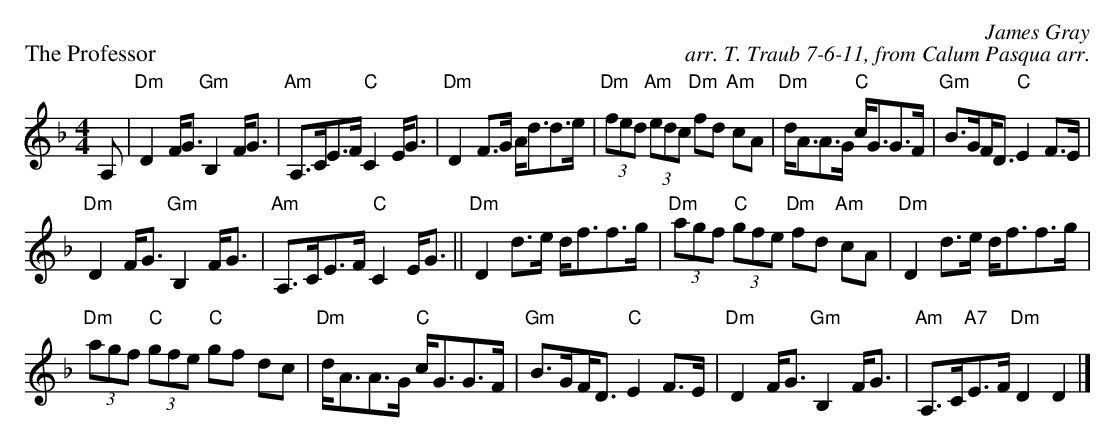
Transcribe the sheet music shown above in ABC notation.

X:1
P: The Professor
C: James Gray
C: arr. T. Traub 7-6-11, from Calum Pasqua arr.
M: 4/4
L: 1/8
K: F
A,|"Dm"D2 F<G "Gm"B,2 F<G|"Am"A,>CE>F "C"C2 E<G|"Dm"D2 F>G A<dd>e|"Dm"(3fed "Am"(3edc "Dm"fd "Am"cA| "Dm"d<AA>G "C"c<GG>F|"Gm"B>G!beambr1!F<D "C"E2 F>E|
"Dm"D2 F<G "Gm"B,2 F<G|"Am"A,<>CE>F "C"C2 E<G || "Dm"D2 d>e d<ff>g|"Dm"(3agf "C"(3gfe "Dm"fd "Am"cA|"Dm"D2 d>e d<ff>g|
"Dm"(3agf "C"(3gfe "C"gf dc|"Dm"d<AA>G "C"c<GG>F|"Gm"B>G!beambr1!F<D "C"E2 F>E|"Dm"D2 F<G "Gm"B,2 F<G|"Am"A,>C"A7"E>F "Dm"D2 D2 |]
